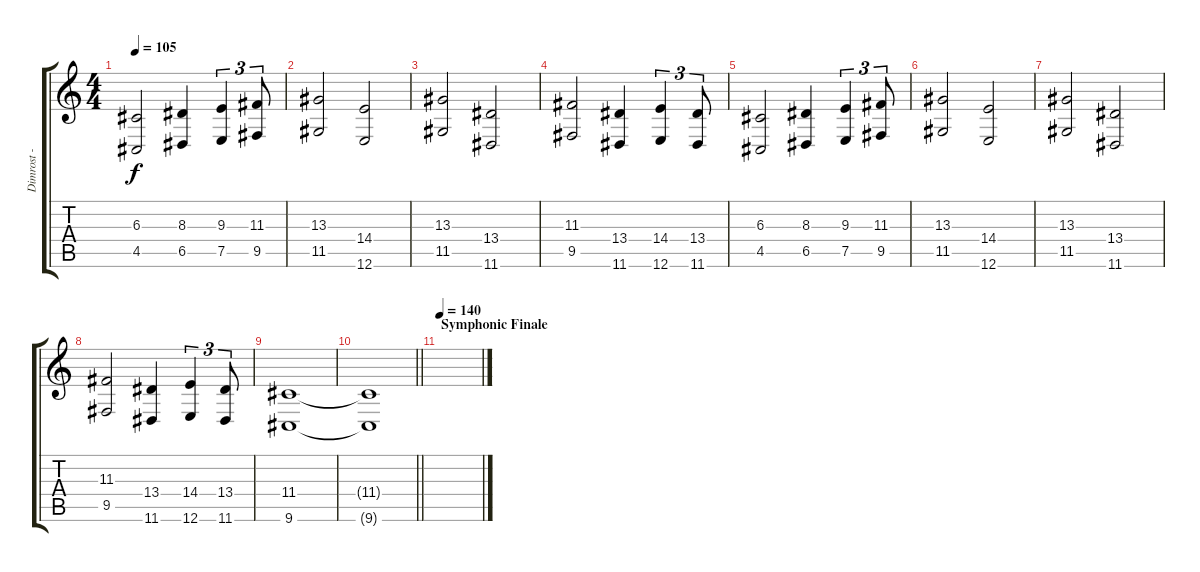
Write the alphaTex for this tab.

\track ("Dimrost - Choirs" "Dimrost - ") {instrument choiraahs}
\staff {score tabs}
\tuning (E4 B3 G3 D3 A2 E2) {hide}
\ts (4 4)
\tempo 105
\clef g2
\ks c
(6.3 4.5).2{dy f} (8.3 6.5).4 (9.3 7.5).4{tu (3 2)} (11.3 9.5).8{tu (3 2)} |
(13.3 11.5).2 (14.4 12.6).2 |
(13.3 11.5).2 (13.4 11.6).2 |
(11.3 9.5).2 (13.4 11.6).4 (14.4 12.6).4{tu (3 2)} (13.4 11.6).8{tu (3 2)} |
(6.3 4.5).2 (8.3 6.5).4 (9.3 7.5).4{tu (3 2)} (11.3 9.5).8{tu (3 2)} |
(13.3 11.5).2 (14.4 12.6).2 |
(13.3 11.5).2 (13.4 11.6).2 |
(11.3 9.5).2 (13.4 11.6).4 (14.4 12.6).4{tu (3 2)} (13.4 11.6).8{tu (3 2)} |
(11.4 9.6).1 |
\barLineRight lightlight
(11.4{t} 9.6{t}).1 |
\section ("" "Symphonic Finale")
\tempo 140
